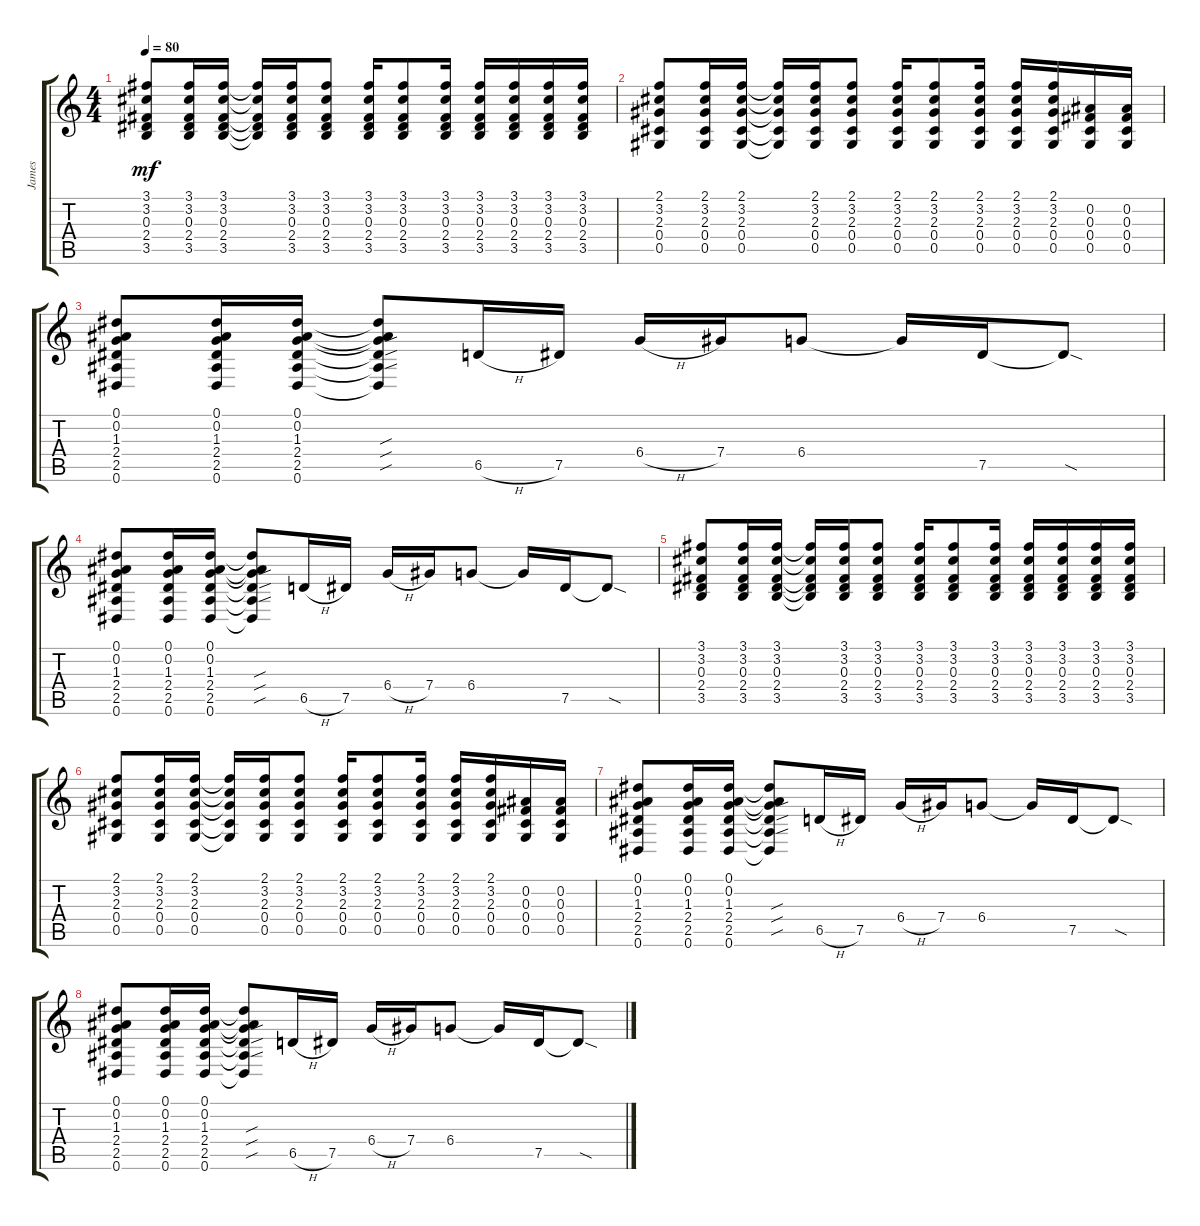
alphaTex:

\track ("James" "James") {instrument overdrivenguitar}
\staff {score tabs}
\tuning (Eb4 Bb3 Gb3 Db3 Ab2 Eb2) {hide}
\ts (4 4)
\tempo 80
\clef g2
\ks c
(3.1 3.2 0.3 2.4 3.5).8{dy mf} (3.1 3.2 0.3 2.4 3.5).16 (3.1 3.2 0.3 2.4 3.5).16 (3.1{t} 3.2{t} 0.3{t} 2.4{t} 3.5{t}).16 (3.1 3.2 0.3 2.4 3.5).16 (3.1 3.2 0.3 2.4 3.5).8 (3.1 3.2 0.3 2.4 3.5).16 (3.1 3.2 0.3 2.4 3.5).8 (3.1 3.2 0.3 2.4 3.5).16 (3.1 3.2 0.3 2.4 3.5).16 (3.1 3.2 0.3 2.4 3.5).16 (3.1 3.2 0.3 2.4 3.5).16 (3.1 3.2 0.3 2.4 3.5).16 |
(2.1 3.2 2.3 0.4 0.5).8 (2.1 3.2 2.3 0.4 0.5).16 (2.1 3.2 2.3 0.4 0.5).16 (2.1{t} 3.2{t} 2.3{t} 0.4{t} 0.5{t}).16 (2.1 3.2 2.3 0.4 0.5).16 (2.1 3.2 2.3 0.4 0.5).8 (2.1 3.2 2.3 0.4 0.5).16 (2.1 3.2 2.3 0.4 0.5).8 (2.1 3.2 2.3 0.4 0.5).16 (2.1 3.2 2.3 0.4 0.5).16 (2.1 3.2 2.3 0.4 0.5).16 (0.2 0.3 0.4 0.5).16 (0.2 0.3 0.4 0.5).16 |
(0.1 0.2 1.3 2.4 2.5 0.6).8 (0.1 0.2 1.3 2.4 2.5 0.6).16 (0.1 0.2 1.3 2.4 2.5 0.6).16 (0.1{t} 0.2{t} 1.3{sou t} 2.4{sou t} 2.5{sou t} 0.6{t}).8 6.5{h}.16 7.5.16 6.4{h}.16 7.4.16 6.4.8 6.4{t}.16 7.5.16 7.5{sod t}.8 |
(0.1 0.2 1.3 2.4 2.5 0.6).8 (0.1 0.2 1.3 2.4 2.5 0.6).16 (0.1 0.2 1.3 2.4 2.5 0.6).16 (0.1{t} 0.2{t} 1.3{sou t} 2.4{sou t} 2.5{sou t} 0.6{t}).8 6.5{h}.16 7.5.16 6.4{h}.16 7.4.16 6.4.8 6.4{t}.16 7.5.16 7.5{sod t}.8 |
(3.1 3.2 0.3 2.4 3.5).8 (3.1 3.2 0.3 2.4 3.5).16 (3.1 3.2 0.3 2.4 3.5).16 (3.1{t} 3.2{t} 0.3{t} 2.4{t} 3.5{t}).16 (3.1 3.2 0.3 2.4 3.5).16 (3.1 3.2 0.3 2.4 3.5).8 (3.1 3.2 0.3 2.4 3.5).16 (3.1 3.2 0.3 2.4 3.5).8 (3.1 3.2 0.3 2.4 3.5).16 (3.1 3.2 0.3 2.4 3.5).16 (3.1 3.2 0.3 2.4 3.5).16 (3.1 3.2 0.3 2.4 3.5).16 (3.1 3.2 0.3 2.4 3.5).16 |
(2.1 3.2 2.3 0.4 0.5).8 (2.1 3.2 2.3 0.4 0.5).16 (2.1 3.2 2.3 0.4 0.5).16 (2.1{t} 3.2{t} 2.3{t} 0.4{t} 0.5{t}).16 (2.1 3.2 2.3 0.4 0.5).16 (2.1 3.2 2.3 0.4 0.5).8 (2.1 3.2 2.3 0.4 0.5).16 (2.1 3.2 2.3 0.4 0.5).8 (2.1 3.2 2.3 0.4 0.5).16 (2.1 3.2 2.3 0.4 0.5).16 (2.1 3.2 2.3 0.4 0.5).16 (0.2 0.3 0.4 0.5).16 (0.2 0.3 0.4 0.5).16 |
(0.1 0.2 1.3 2.4 2.5 0.6).8 (0.1 0.2 1.3 2.4 2.5 0.6).16 (0.1 0.2 1.3 2.4 2.5 0.6).16 (0.1{t} 0.2{t} 1.3{sou t} 2.4{sou t} 2.5{sou t} 0.6{t}).8 6.5{h}.16 7.5.16 6.4{h}.16 7.4.16 6.4.8 6.4{t}.16 7.5.16 7.5{sod t}.8 |
(0.1 0.2 1.3 2.4 2.5 0.6).8 (0.1 0.2 1.3 2.4 2.5 0.6).16 (0.1 0.2 1.3 2.4 2.5 0.6).16 (0.1{t} 0.2{t} 1.3{sou t} 2.4{sou t} 2.5{sou t} 0.6{t}).8 6.5{h}.16 7.5.16 6.4{h}.16 7.4.16 6.4.8 6.4{t}.16 7.5.16 7.5{sod t}.8
